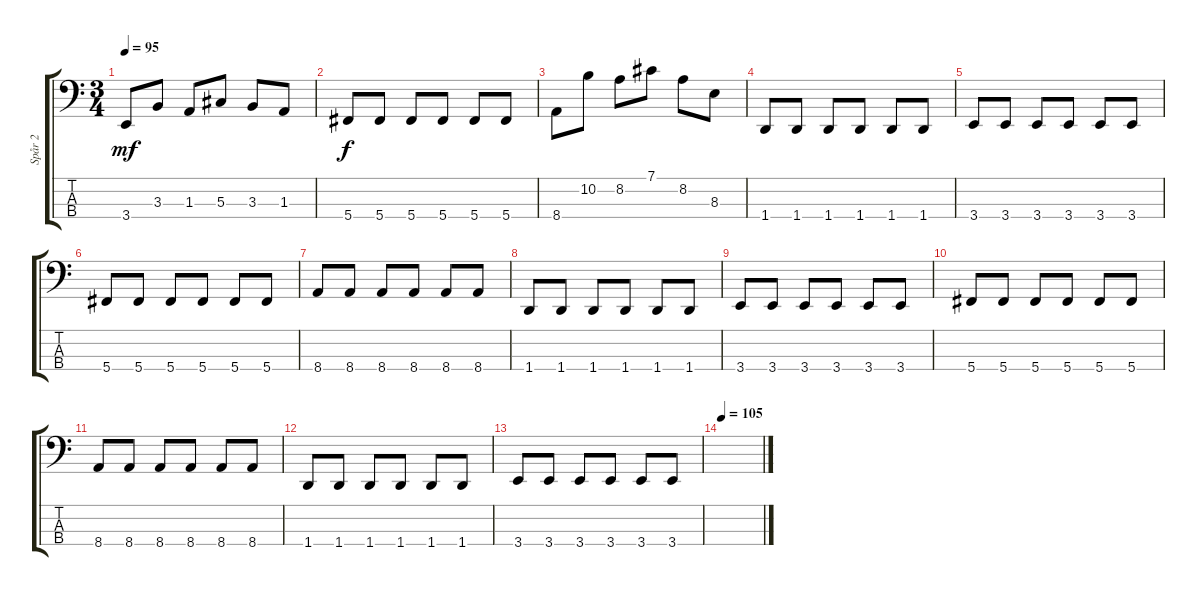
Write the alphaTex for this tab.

\track ("Spår 2" "Spår 2") {instrument electricbasspick}
\staff {score tabs}
\tuning (Gb2 Db2 Ab1 Db1) {hide}
\ts (3 4)
\tempo 95
\clef f4
\ks c
3.4.8{dy mf} 3.3.8 1.3.8 5.3.8 3.3.8 1.3.8 |
5.4.8{dy f} 5.4.8 5.4.8 5.4.8 5.4.8 5.4.8 |
8.4.8 10.2.8 8.2.8 7.1.8 8.2.8 8.3.8 |
1.4.8 1.4.8 1.4.8 1.4.8 1.4.8 1.4.8 |
3.4.8 3.4.8 3.4.8 3.4.8 3.4.8 3.4.8 |
5.4.8 5.4.8 5.4.8 5.4.8 5.4.8 5.4.8 |
8.4.8 8.4.8 8.4.8 8.4.8 8.4.8 8.4.8 |
1.4.8 1.4.8 1.4.8 1.4.8 1.4.8 1.4.8 |
3.4.8 3.4.8 3.4.8 3.4.8 3.4.8 3.4.8 |
5.4.8 5.4.8 5.4.8 5.4.8 5.4.8 5.4.8 |
8.4.8 8.4.8 8.4.8 8.4.8 8.4.8 8.4.8 |
1.4.8 1.4.8 1.4.8 1.4.8 1.4.8 1.4.8 |
3.4.8 3.4.8 3.4.8 3.4.8 3.4.8 3.4.8 |
\tempo 105
